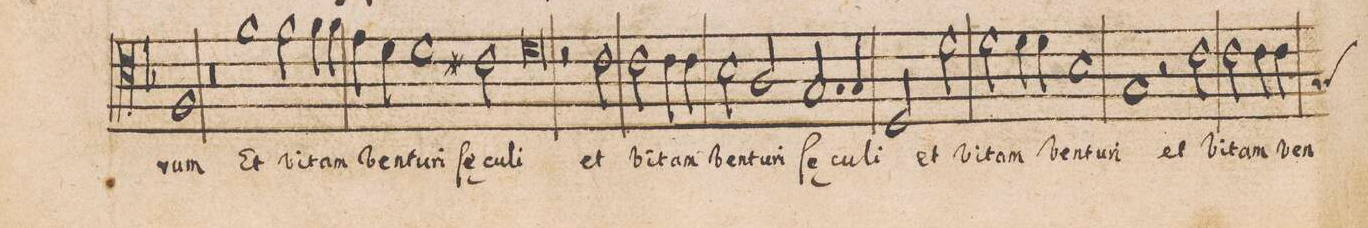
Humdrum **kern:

**kern	**text
*I"TENOR	*
*clefC4	*
*k[b-]	*
*met(C|)	*
*M2/1	*
1F	-rum
1r	.
=165	=165
1r	.
1f	Et
=166	=166
2f\	vi-
4f\	-tam
4f\	ven-
4e\	-tu-
4d\	-ri
1d	ſae-
=167	=167
2c#X\	-cu-
0d	-li
=168	=168
2r	.
2c\	et
=169	=169
2c\	vi-
4c\	-tam
4c\	ven-
2B-\	-tu-
2A/	-ri
=170	=170
2.G/	ſae-
4G/	-cu-
2D/	-li
2d\	et
=171	=171
2d\	vi-
4d\	-tam
4d\	ven-
1B-	-tu-
=172	=172
1G	-ri
2r	.
2c\	et
=173	=173
2c\	vi-
4c\	-tam
*custos:G	*
4c\	ven-
*-	*-
